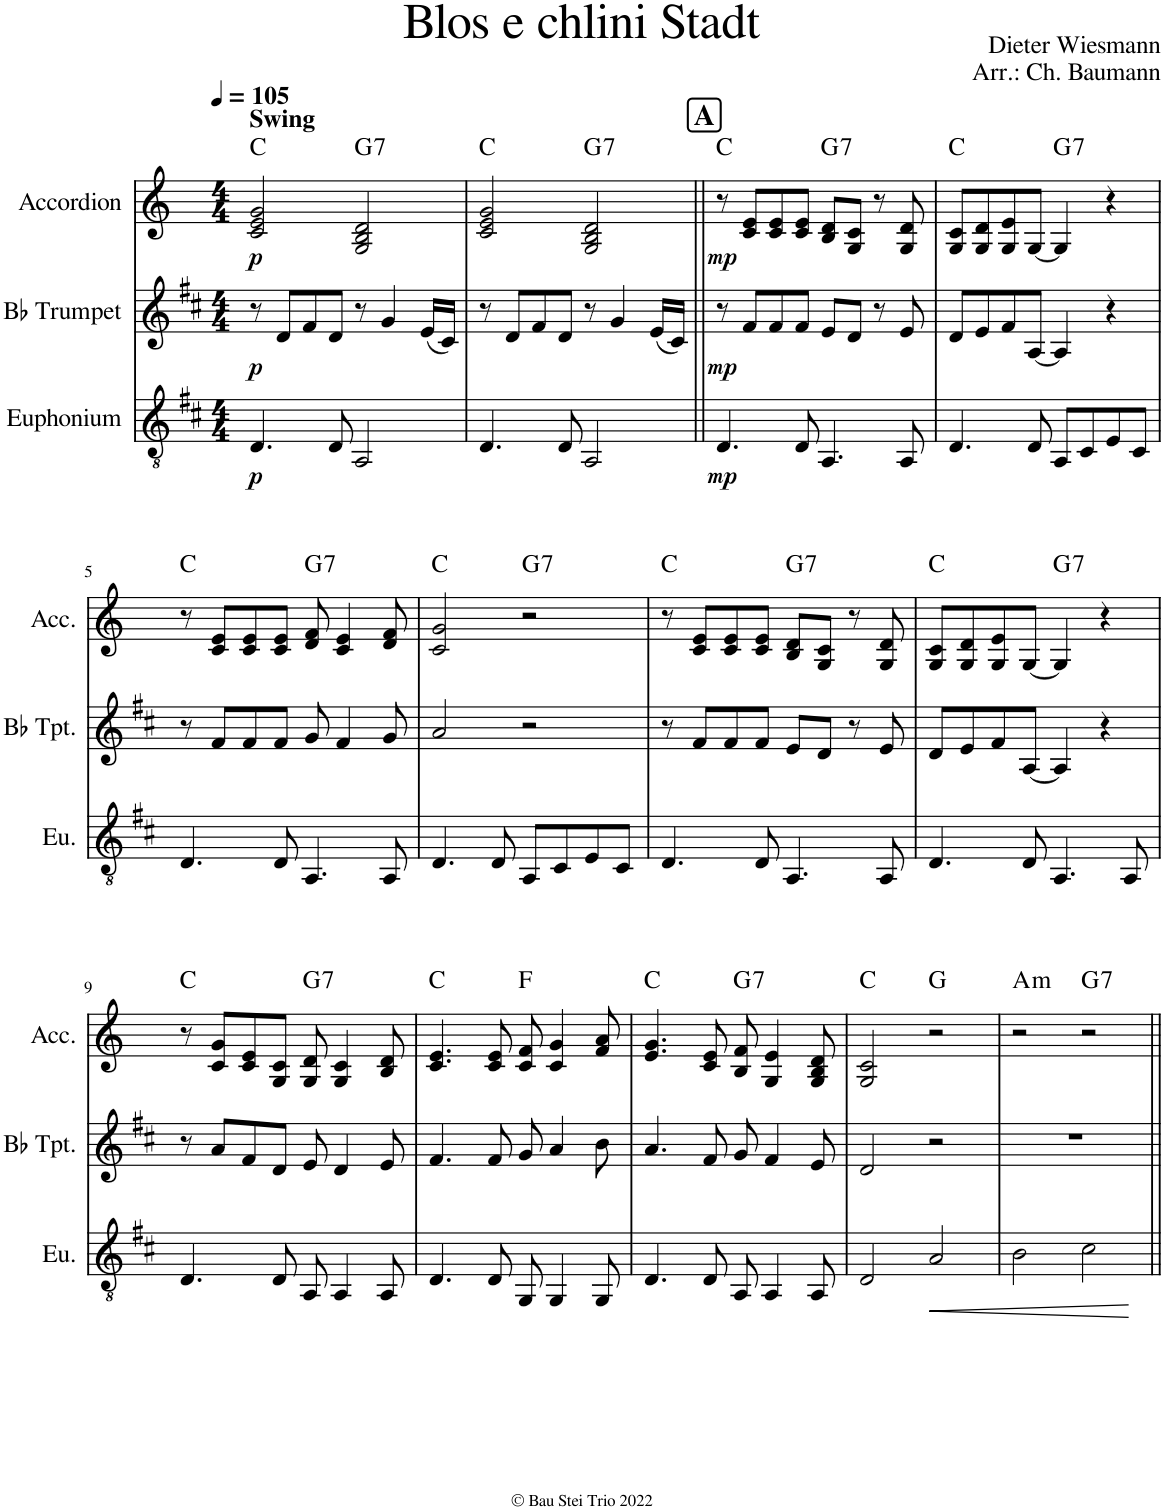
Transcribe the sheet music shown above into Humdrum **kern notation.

**kern	**dynam	**kern	**dynam	**kern	**dynam	**harte
*part3	*part3	*part2	*part2	*part1	*part1	*part1
*staff3	*staff3	*staff2	*staff2	*staff1	*staff1	*
*I"Euphonium	*	*I"Bb Trumpet	*	*I"Accordion	*	*
*I'Eu.	*	*I'Bb Tpt.	*	*I'Acc.	*	*
*clefGv2	*	*clefG2	*	*clefG2	*	*
*Trd1c2	*	*Trd1c2	*	*	*	*
*k[f#c#]	*	*k[f#c#]	*	*k[]	*	*
*M4/4	*	*M4/4	*	*M4/4	*	*
*MM105	*	*MM105	*	*MM105	*	*
=1	=1	=1	=1	=1	=1	=1
!	!	!	!	!LO:TX:a:B:t=Swing	!	!
!	!LO:DY:b	!	!LO:DY:b	!	!LO:DY:b	!
4.D/	p	8r	p	2c/ 2e/ 2g/	p	C:maj
.	.	8d/L	.	.	.	.
.	.	8f#/	.	.	.	.
8D/	.	8d/J	.	.	.	.
!	!	!	!	!	!	!LO:H:kt=7
2AA/	.	8r	.	2G/ 2B/ 2d/	.	G:7
.	.	4g/	.	.	.	.
.	.	(16e/LL	.	.	.	.
.	.	16c#/JJ)	.	.	.	.
=2	=2	=2	=2	=2	=2	=2
4.D/	.	8r	.	2c/ 2e/ 2g/	.	C:maj
.	.	8d/L	.	.	.	.
.	.	8f#/	.	.	.	.
8D/	.	8d/J	.	.	.	.
!	!	!	!	!	!	!LO:H:kt=7
2AA/	.	8r	.	2G/ 2B/ 2d/	.	G:7
.	.	4g/	.	.	.	.
.	.	(16e/LL	.	.	.	.
.	.	16c#/JJ)	.	.	.	.
!!LO:REH:place=s1:a:B:cj:fs=14:t=A
=3||	=3||	=3||	=3||	=3||	=3||	=3||
!	!LO:DY:b	!	!LO:DY:b	!	!LO:DY:b	!
4.D/	mp	8r	mp	8r	mp	C:maj
.	.	8f#/L	.	8c/ 8e/L	.	.
.	.	8f#/	.	8c/ 8e/	.	.
8D/	.	8f#/J	.	8c/ 8e/J	.	.
!	!	!	!	!	!	!LO:H:kt=7
4.AA/	.	8e/L	.	8B/ 8d/L	.	G:7
.	.	8d/J	.	8G/ 8c/J	.	.
.	.	8r	.	8r	.	.
8AA/	.	8e/	.	8G/ 8d/	.	.
=4	=4	=4	=4	=4	=4	=4
4.D/	.	8d/L	.	8G/ 8c/L	.	C:maj
.	.	8e/	.	8G/ 8d/	.	.
.	.	8f#/	.	8G/ 8e/	.	.
8D/	.	[8A/J	.	[8G/J	.	.
!	!	!	!	!	!	!LO:H:kt=7
8AA/L	.	4A/]	.	4G/]	.	G:7
8C#/	.	.	.	.	.	.
8E/	.	4r	.	4r	.	.
8C#/J	.	.	.	.	.	.
!!LO:LB:g=z
=5	=5	=5	=5	=5	=5	=5
4.D/	.	8r	.	8r	.	C:maj
.	.	8f#/L	.	8c/ 8e/L	.	.
.	.	8f#/	.	8c/ 8e/	.	.
8D/	.	8f#/J	.	8c/ 8e/J	.	.
!	!	!	!	!	!	!LO:H:kt=7
4.AA/	.	8g/	.	8d/ 8f/	.	G:7
.	.	4f#/	.	4c/ 4e/	.	.
8AA/	.	8g/	.	8d/ 8f/	.	.
=6	=6	=6	=6	=6	=6	=6
4.D/	.	2a/	.	2c/ 2g/	.	C:maj
8D/	.	.	.	.	.	.
!	!	!	!	!	!	!LO:H:kt=7
8AA/L	.	2r	.	2r	.	G:7
8C#/	.	.	.	.	.	.
8E/	.	.	.	.	.	.
8C#/J	.	.	.	.	.	.
=7	=7	=7	=7	=7	=7	=7
4.D/	.	8r	.	8r	.	C:maj
.	.	8f#/L	.	8c/ 8e/L	.	.
.	.	8f#/	.	8c/ 8e/	.	.
8D/	.	8f#/J	.	8c/ 8e/J	.	.
!	!	!	!	!	!	!LO:H:kt=7
4.AA/	.	8e/L	.	8B/ 8d/L	.	G:7
.	.	8d/J	.	8G/ 8c/J	.	.
.	.	8r	.	8r	.	.
8AA/	.	8e/	.	8G/ 8d/	.	.
=8	=8	=8	=8	=8	=8	=8
4.D/	.	8d/L	.	8G/ 8c/L	.	C:maj
.	.	8e/	.	8G/ 8d/	.	.
.	.	8f#/	.	8G/ 8e/	.	.
8D/	.	[8A/J	.	[8G/J	.	.
!	!	!	!	!	!	!LO:H:kt=7
4.AA/	.	4A/]	.	4G/]	.	G:7
.	.	4r	.	4r	.	.
8AA/	.	.	.	.	.	.
!!LO:LB:g=z
=9	=9	=9	=9	=9	=9	=9
4.D/	.	8r	.	8r	.	C:maj
.	.	8a/L	.	8c/ 8g/L	.	.
.	.	8f#/	.	8c/ 8e/	.	.
8D/	.	8d/J	.	8G/ 8c/J	.	.
!	!	!	!	!	!	!LO:H:kt=7
8AA/	.	8e/	.	8G/ 8d/	.	G:7
4AA/	.	4d/	.	4G/ 4c/	.	.
8AA/	.	8e/	.	8B/ 8d/	.	.
=10	=10	=10	=10	=10	=10	=10
4.D/	.	4.f#/	.	4.c/ 4.e/	.	C:maj
8D/	.	8f#/	.	8c/ 8e/	.	.
8GG/	.	8g/	.	8c/ 8f/	.	F:maj
4GG/	.	4a/	.	4c/ 4g/	.	.
8GG/	.	8b\	.	8f/ 8a/	.	.
=11	=11	=11	=11	=11	=11	=11
4.D/	.	4.a/	.	4.e/ 4.g/	.	C:maj
8D/	.	8f#/	.	8c/ 8e/	.	.
!	!	!	!	!	!	!LO:H:kt=7
8AA/	.	8g/	.	8B/ 8f/	.	G:7
4AA/	.	4f#/	.	4G/ 4e/	.	.
8AA/	.	8e/	.	8G/ 8B/ 8d/	.	.
=12	=12	=12	=12	=12	=12	=12
2D/	.	2d/	.	2G/ 2c/	.	C:maj
!	!LO:HP:b	!	!	!	!	!
2A/	<	2r	.	2r	.	G:maj
=13	=13	=13	=13	=13	=13	=13
!	!	!	!	!	!	!LO:H:kt=m
2B\	.	1r	.	2r	.	A:min
!	!	!	!	!	!	!LO:H:kt=7
2c#\	.	.	.	2r	.	G:7
.	[	.	.	.	.	.
=||	=||	=||	=||	=||	=||	=||
*-	*-	*-	*-	*-	*-	*-
